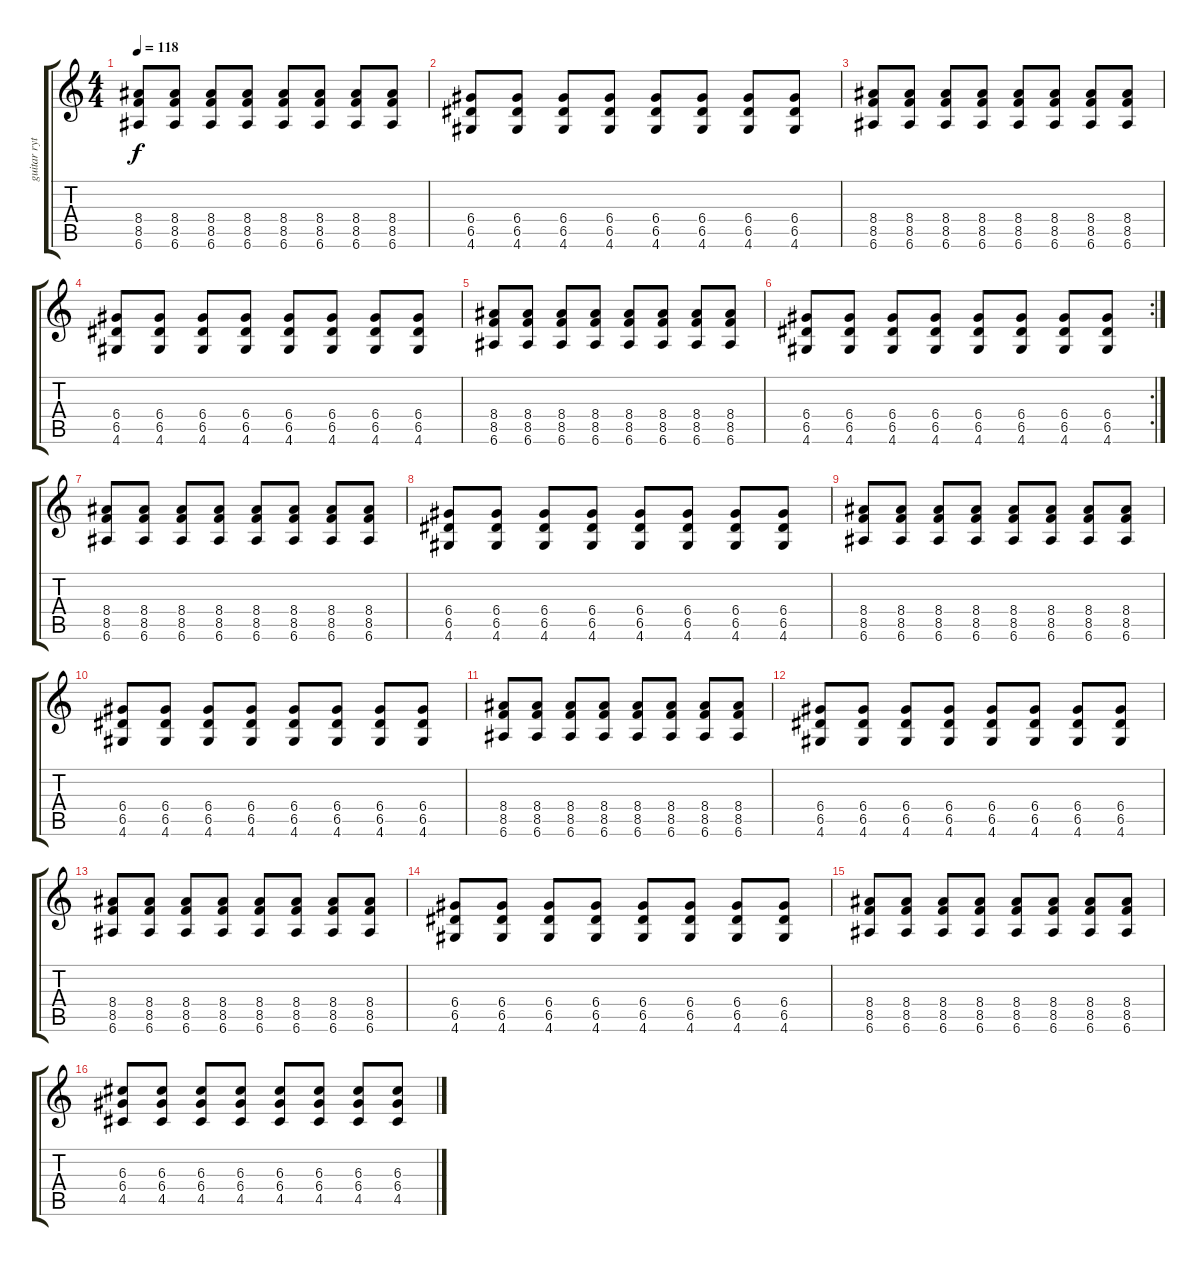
\track ("guitar rythmik" "guitar ryt") {instrument distortionguitar}
\staff {score tabs}
\tuning (E4 B3 G3 D3 A2 E2) {hide}
\ts (4 4)
\tempo 118
\clef g2
\ks c
(8.4 8.5 6.6).8{dy f} (8.4 8.5 6.6).8 (8.4 8.5 6.6).8 (8.4 8.5 6.6).8 (8.4 8.5 6.6).8 (8.4 8.5 6.6).8 (8.4 8.5 6.6).8 (8.4 8.5 6.6).8 |
(6.4 6.5 4.6).8 (6.4 6.5 4.6).8 (6.4 6.5 4.6).8 (6.4 6.5 4.6).8 (6.4 6.5 4.6).8 (6.4 6.5 4.6).8 (6.4 6.5 4.6).8 (6.4 6.5 4.6).8 |
(8.4 8.5 6.6).8 (8.4 8.5 6.6).8 (8.4 8.5 6.6).8 (8.4 8.5 6.6).8 (8.4 8.5 6.6).8 (8.4 8.5 6.6).8 (8.4 8.5 6.6).8 (8.4 8.5 6.6).8 |
(6.4 6.5 4.6).8 (6.4 6.5 4.6).8 (6.4 6.5 4.6).8 (6.4 6.5 4.6).8 (6.4 6.5 4.6).8 (6.4 6.5 4.6).8 (6.4 6.5 4.6).8 (6.4 6.5 4.6).8 |
(8.4 8.5 6.6).8 (8.4 8.5 6.6).8 (8.4 8.5 6.6).8 (8.4 8.5 6.6).8 (8.4 8.5 6.6).8 (8.4 8.5 6.6).8 (8.4 8.5 6.6).8 (8.4 8.5 6.6).8 |
\rc 2
(6.4 6.5 4.6).8 (6.4 6.5 4.6).8 (6.4 6.5 4.6).8 (6.4 6.5 4.6).8 (6.4 6.5 4.6).8 (6.4 6.5 4.6).8 (6.4 6.5 4.6).8 (6.4 6.5 4.6).8 |
(8.4 8.5 6.6).8 (8.4 8.5 6.6).8 (8.4 8.5 6.6).8 (8.4 8.5 6.6).8 (8.4 8.5 6.6).8 (8.4 8.5 6.6).8 (8.4 8.5 6.6).8 (8.4 8.5 6.6).8 |
(6.4 6.5 4.6).8 (6.4 6.5 4.6).8 (6.4 6.5 4.6).8 (6.4 6.5 4.6).8 (6.4 6.5 4.6).8 (6.4 6.5 4.6).8 (6.4 6.5 4.6).8 (6.4 6.5 4.6).8 |
(8.4 8.5 6.6).8 (8.4 8.5 6.6).8 (8.4 8.5 6.6).8 (8.4 8.5 6.6).8 (8.4 8.5 6.6).8 (8.4 8.5 6.6).8 (8.4 8.5 6.6).8 (8.4 8.5 6.6).8 |
(6.4 6.5 4.6).8 (6.4 6.5 4.6).8 (6.4 6.5 4.6).8 (6.4 6.5 4.6).8 (6.4 6.5 4.6).8 (6.4 6.5 4.6).8 (6.4 6.5 4.6).8 (6.4 6.5 4.6).8 |
(8.4 8.5 6.6).8 (8.4 8.5 6.6).8 (8.4 8.5 6.6).8 (8.4 8.5 6.6).8 (8.4 8.5 6.6).8 (8.4 8.5 6.6).8 (8.4 8.5 6.6).8 (8.4 8.5 6.6).8 |
(6.4 6.5 4.6).8 (6.4 6.5 4.6).8 (6.4 6.5 4.6).8 (6.4 6.5 4.6).8 (6.4 6.5 4.6).8 (6.4 6.5 4.6).8 (6.4 6.5 4.6).8 (6.4 6.5 4.6).8 |
(8.4 8.5 6.6).8 (8.4 8.5 6.6).8 (8.4 8.5 6.6).8 (8.4 8.5 6.6).8 (8.4 8.5 6.6).8 (8.4 8.5 6.6).8 (8.4 8.5 6.6).8 (8.4 8.5 6.6).8 |
(6.4 6.5 4.6).8 (6.4 6.5 4.6).8 (6.4 6.5 4.6).8 (6.4 6.5 4.6).8 (6.4 6.5 4.6).8 (6.4 6.5 4.6).8 (6.4 6.5 4.6).8 (6.4 6.5 4.6).8 |
(8.4 8.5 6.6).8 (8.4 8.5 6.6).8 (8.4 8.5 6.6).8 (8.4 8.5 6.6).8 (8.4 8.5 6.6).8 (8.4 8.5 6.6).8 (8.4 8.5 6.6).8 (8.4 8.5 6.6).8 |
(6.3 6.4 4.5).8 (6.3 6.4 4.5).8 (6.3 6.4 4.5).8 (6.3 6.4 4.5).8 (6.3 6.4 4.5).8 (6.3 6.4 4.5).8 (6.3 6.4 4.5).8 (6.3 6.4 4.5).8
